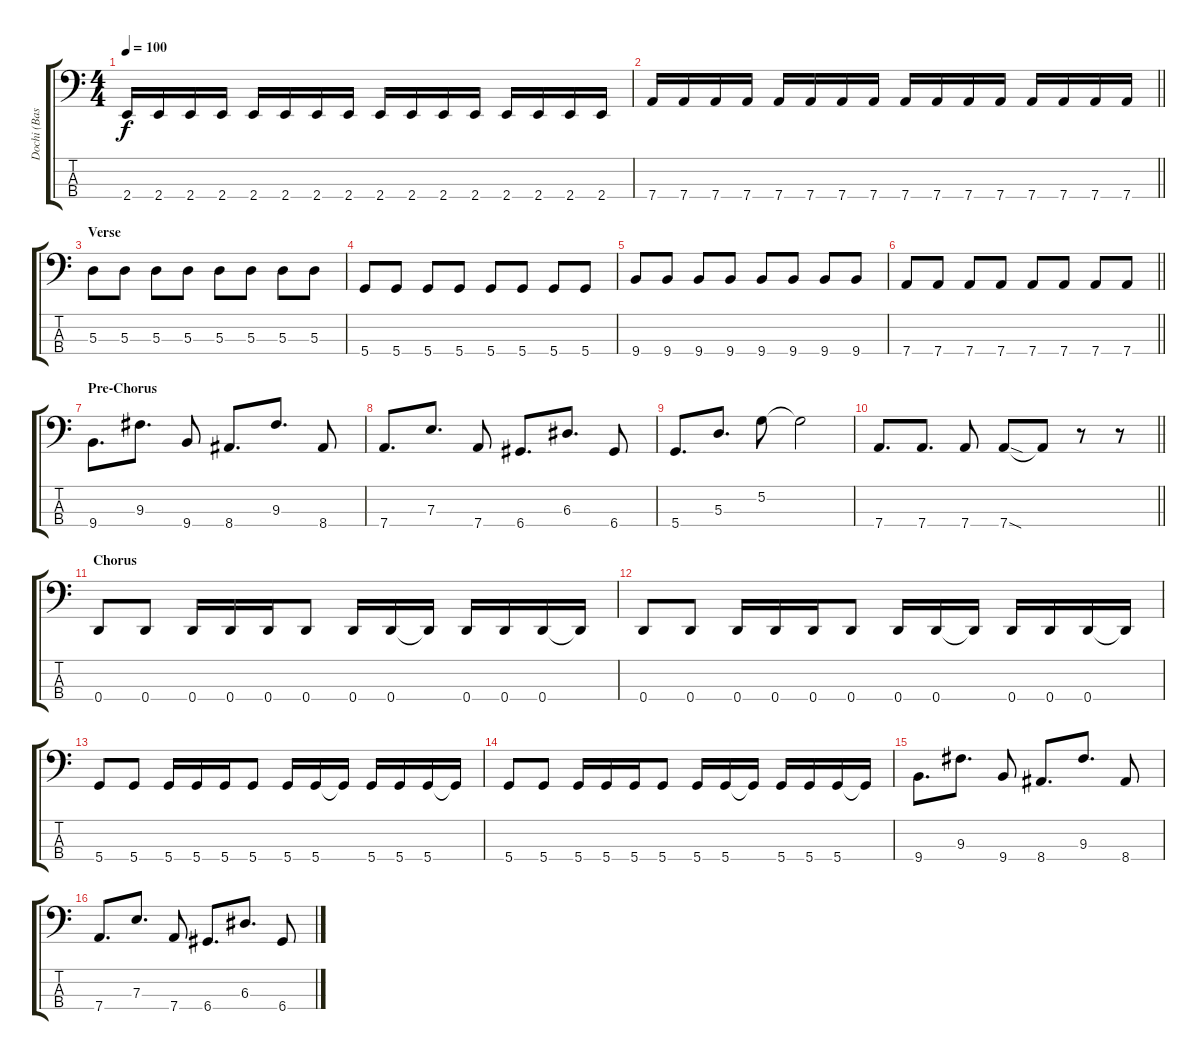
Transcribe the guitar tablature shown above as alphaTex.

\track ("Dochi (Bass)" "Dochi (Bas") {instrument electricbasspick}
\staff {score tabs}
\tuning (G2 D2 A1 D1) {hide}
\ts (4 4)
\tempo 100
\clef f4
\ks c
2.4.16{dy f} 2.4.16 2.4.16 2.4.16 2.4.16 2.4.16 2.4.16 2.4.16 2.4.16 2.4.16 2.4.16 2.4.16 2.4.16 2.4.16 2.4.16 2.4.16 |
\barLineRight lightlight
7.4.16 7.4.16 7.4.16 7.4.16 7.4.16 7.4.16 7.4.16 7.4.16 7.4.16 7.4.16 7.4.16 7.4.16 7.4.16 7.4.16 7.4.16 7.4.16 |
\section ("" "Verse")
5.3.8 5.3.8 5.3.8 5.3.8 5.3.8 5.3.8 5.3.8 5.3.8 |
5.4.8 5.4.8 5.4.8 5.4.8 5.4.8 5.4.8 5.4.8 5.4.8 |
9.4.8 9.4.8 9.4.8 9.4.8 9.4.8 9.4.8 9.4.8 9.4.8 |
\barLineRight lightlight
7.4.8 7.4.8 7.4.8 7.4.8 7.4.8 7.4.8 7.4.8 7.4.8 |
\section ("" "Pre-Chorus")
9.4.8{d} 9.3.8{d} 9.4.8 8.4.8{d} 9.3.8{d} 8.4.8 |
7.4.8{d} 7.3.8{d} 7.4.8 6.4.8{d} 6.3.8{d} 6.4.8 |
5.4.8{d} 5.3.8{d} 5.2.8 5.2{t}.2 |
\barLineRight lightlight
7.4.8{d} 7.4.8{d} 7.4.8 7.4{sod}.8 7.4{t}.8 r.8 r.8 |
\section ("" "Chorus")
0.4.8 0.4.8 0.4.16 0.4.16 0.4.16 0.4.8 0.4.16 0.4.16 0.4{t}.16 0.4.16 0.4.16 0.4.16 0.4{t}.16 |
0.4.8 0.4.8 0.4.16 0.4.16 0.4.16 0.4.8 0.4.16 0.4.16 0.4{t}.16 0.4.16 0.4.16 0.4.16 0.4{t}.16 |
5.4.8 5.4.8 5.4.16 5.4.16 5.4.16 5.4.8 5.4.16 5.4.16 5.4{t}.16 5.4.16 5.4.16 5.4.16 5.4{t}.16 |
5.4.8 5.4.8 5.4.16 5.4.16 5.4.16 5.4.8 5.4.16 5.4.16 5.4{t}.16 5.4.16 5.4.16 5.4.16 5.4{t}.16 |
9.4.8{d} 9.3.8{d} 9.4.8 8.4.8{d} 9.3.8{d} 8.4.8 |
7.4.8{d} 7.3.8{d} 7.4.8 6.4.8{d} 6.3.8{d} 6.4.8
